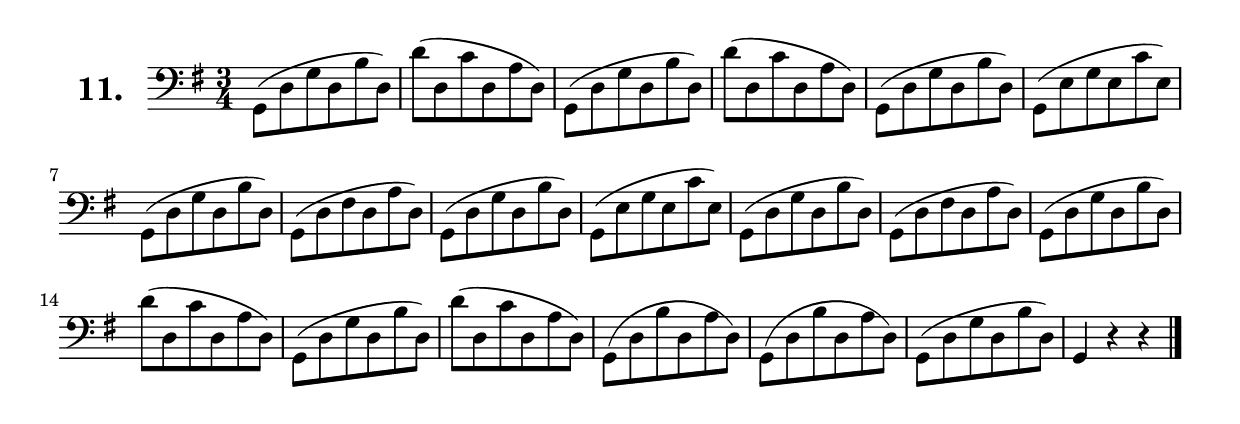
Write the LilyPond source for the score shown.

\version "2.18.2"

celloI = \relative c {
  \clef bass
  \key g \major
  \time 3/4

  g8( d' g d b' d,)   | %01
  d'( d, c' d, a' d,) | %02 
  g,( d' g d b' d,)   | %03
  d'( d, c' d, a' d,) | %04
  g,( d' g d b' d,)   | %05
  g,( e' g e c' e,)   | %06
  g,( d' g d b' d,)   | %07
  g,( d' fis d a' d,) | %08
  g,( d' g d b' d,)    | %09
  g,( e' g e c' e,)   | %10
  g,( d' g d b' d,)   | %11
  g,( d' fis d a' d,) | %12
  g,( d' g d b' d,)   | %13
  d'( d, c' d, a' d,) | %14
  g,( d' g d b' d,)   | %15
  d'( d, c' d, a' d,) | %16
  g,( d' b' d, a' d,) | %17
  g,( d' b' d, a' d,) | %18
  g,( d' g d b' d,)   | %19
  g,4 r r \bar "|."     %20

}

\score {
  \new StaffGroup = "" \with {
        instrumentName = \markup { \bold \huge { \larger "11." }}
      }
  <<
    \new Staff = "celloI" \celloI
  >>
  \layout {}
}
